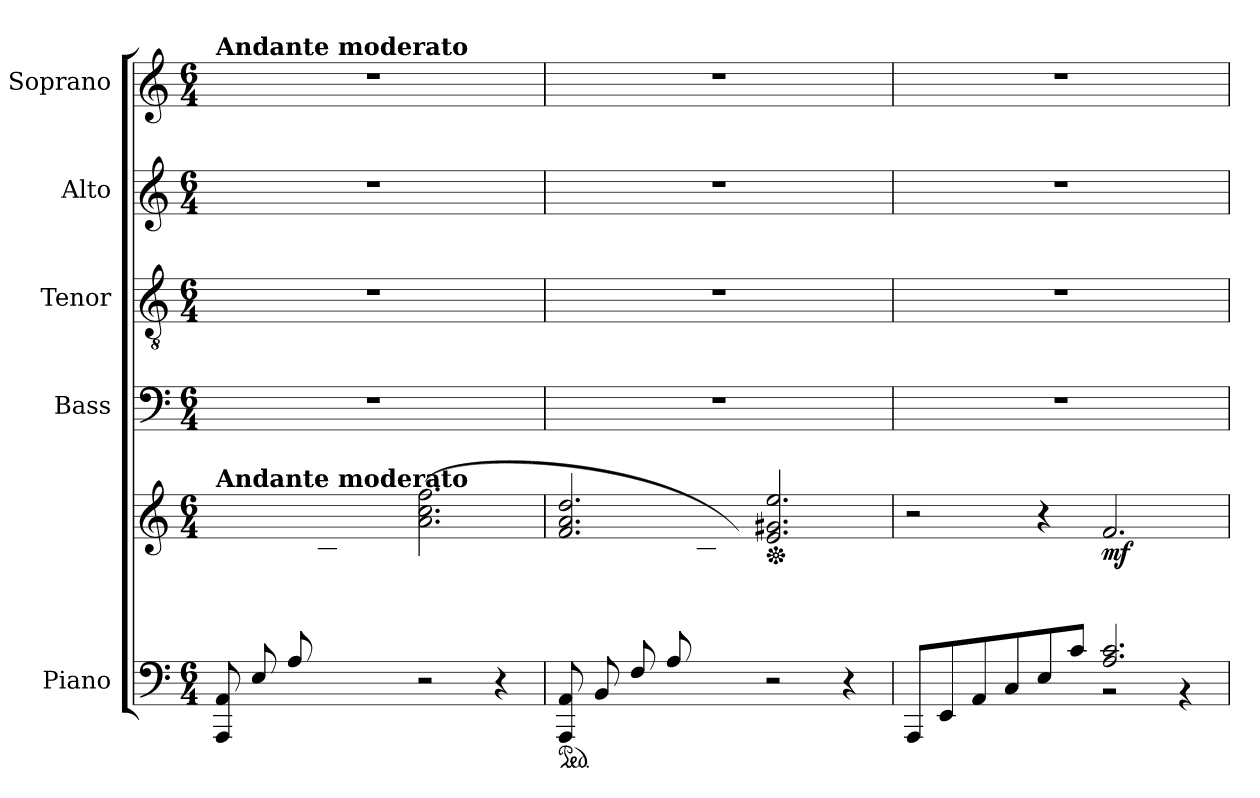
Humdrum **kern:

**kern	**kern	**dynam	**kern	**kern	**kern	**kern
*part5	*part5	*part5	*part4	*part3	*part2	*part1
*staff6	*staff5	*staff5/6	*staff4	*staff3	*staff2	*staff1
*I"Piano	*	*	*I"Bass	*I"Tenor	*I"Alto	*I"Soprano
*I'Pno	*	*	*	*	*	*
*clefF4	*clefG2	*	*clefF4	*clefGv2	*clefG2	*clefG2
*k[]	*k[]	*	*k[]	*k[]	*k[]	*k[]
*M6/4	*M6/4	*	*M6/4	*M6/4	*M6/4	*M6/4
*MM138	*MM138	*	*MM138	*MM138	*MM138	*MM138
=1	=1	=1	=1	=1	=1	=1
*	*^	*	*	*	*	*
!	!	!	!	!	!	!	!LO:TX:a:B:t=Andante moderato
!	!LO:TX:a:B:t=Andante moderato	!	!	!	!	!	!
!	!	!	!LO:DY:b=2	!	!	!	!
!	!	!	!LO:DY:n=1:b	!	!	!	!
(<8AAA/ 8AA/L	2ryy	4.ryy	mf f	1.r	1.r	1.r	1.r
8E/	.	.	.	.	.	.	.
8A/	.	.	.	.	.	.	.
4.ryy	.	8c\	.	.	.	.	.
.	4ryy	8e\	.	.	.	.	.
.	.	8cc\J)	.	.	.	.	.
2r	(>2.a\ 2.cc\ 2.ff\	2.ryy	.	.	.	.	.
4r	.	.	.	.	.	.	.
=2	=2	=2	=2	=2	=2	=2	=2
*ped	*	*	*	*	*	*	*
(<8AAA/ 8AA/L	2.f/ 2.a/ 2.dd/	2ryy	.	1.r	1.r	1.r	1.r
8BB/	.	.	.	.	.	.	.
8F/	.	.	.	.	.	.	.
8A/	.	.	.	.	.	.	.
4ryy	.	8B\	.	.	.	.	.
.	.	8d\J)	.	.	.	.	.
*	*Xped	*	*	*	*	*	*
2r	2.e/ 2.g#X/ 2.ee/)	2.ryy	.	.	.	.	.
4r	.	.	.	.	.	.	.
*	*v	*v	*	*	*	*	*
=3	=3	=3	=3	=3	=3	=3
*^	*	*	*	*	*	*
2.ryy	8AAA/L	2r	.	1.r	1.r	1.r	1.r
.	8EE/	.	.	.	.	.	.
.	8AA/	.	.	.	.	.	.
.	8C/	.	.	.	.	.	.
.	8E/	4r	.	.	.	.	.
.	8c/J	.	.	.	.	.	.
!	!	!	!LO:DY:b	!	!	!	!
2.A/ 2.c/	2rBB	2.f/	mf	.	.	.	.
.	4rBB	.	.	.	.	.	.
*v	*v	*	*	*	*	*	*
=	=	=	=	=	=	=
*-	*-	*-	*-	*-	*-	*-
